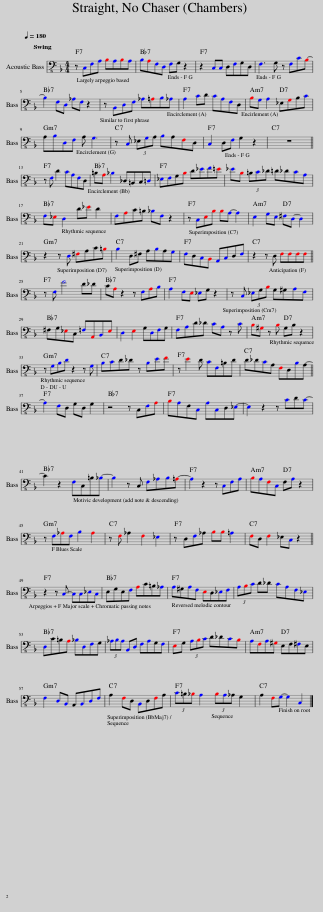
X:1
%%score 1 2
L:1/8
Q:1/4=180
M:4/4
I:linebreak $
K:F
V:1 bass transpose=-12
V:2 treble
V:1
 z C,F,A, B,A,B,A, | B,A,F,D, F,G, z2 | z2 C,C, D,F,G,D, | F,3 G, z F,CB,- |$ B,2 F,D, _A,F, z2 | %5
 z B,,D,F, _A,=A,B,_A, | A,2 CD CA,F,D, | B,G, A,2 _E,G,B,C |$ A,B,D,F, A, G,3 | z C, (3_E,G,A, B,A,F,D, | %10
 C,2 D,F, G,2 z2 | z8 ||$ z F, D2 CA,F,D, | =B,A, _B,2 _D,=B,,C,=D, | _E,F,G,B, D_EF=E | %15
 _EB, (3=B,C_D =D_DCA, |$ F,_E, D,2 D_E D2 | F,A,C=B, _B,F, z2 | z C,E,B, B,A,- A,2 | E,2 G,E, ^F,D,- D,2 |$ %20
 z2 z D, ^F,A,C=B, | B,2 D,^F, A,B,A,G, | F,D,C,B,, A,,C,D,F, | z2 z D, F,F,F,F, ||$ z F, F4 D_D | %25
 CA, z2 z F,A,B, | A,2 F,E, _E,G, z2 | z C, (3_E,G,B, G,^G,A,F, |$ ^F,G,_E,C, =F,A,,B,,E, | D,2 E,2 G,D,F,G, | %30
 F,A,D_D CA, z C | B,^G, z B, G,B, z2 |$ z G,B,D z2 z G, | B,CD_D z B,EF | z E2 D CF,=B,D | %35
 D_DCA, F,D,B,A,- ||$ A,2 F,D, G,D, G,2 | z4 z C,F,A, | B,A,F,C, A,C,D,_E,- | E,2 z2 z CDC- |$ %40
 C2 z2 F,C,=B,_B,- | B,2 z C, F,_A,B,=A,- | A,2 z2 z C,F,A, | B,A,F,C, F,A, z2 |$ z F,_A,F, B,2 A,2 | %45
 z F, _A,2 F,2 _E,2 | z D,F,_A, B,B, =A,2 | F,D, F,2 _E,C, z2 ||$ z2 z C,- C,C,_E,C, | E,G,E,F, A,C=B,_A, | %50
 A,^G,A,F, E,D,_E,F, | (3A,B,C D_D CA,F,_E, |$ D,C=B,A, _B,D,F,G, | (3_A,B,A, B,,D, F,A,G,F, | E,G, (3A,B,C D_DCB, | %55
 A,F,A,^G, E,F,^F,E, |$ F,2 D,B,, A,,B,,D,F, | A,2 F,D, B,,D,F,A, | (3C=B,_B, A,2 (3B,A,_A, G,2 | A,2 F,G,- G,2 C,2 |] %60
V:2
!p! [FAc_e] z z [FAce] z4 | [F_ABd] z z [FABd] z4 | [FAc_e] z z [FAce] z4 | [FAc_e] z z [FAce] z4 |$ [F_ABd] z z [FABd] z4 | %5
 [F_ABd] z z [FABd] z4 | [FAc_e] z z [FAce] z4 | [Aceg] z z [Acd^f] z4 |$ [GBdf] z z [GBdf] z4 | [GBce] z z [GBce] z4 | %10
 [FAc_e] z z [FAce] z4 | [GBce] z z [GBce] z4 ||$ [FAc_e] z z [FAce] z4 | [F_ABd] z z [FABd] z4 | [FAc_e] z z [FAce] z4 | %15
 [FAc_e] z z [FAce] z4 |$ [F_ABd] z z [FABd] z4 | [F_ABd] z z [FABd] z4 | [FAc_e] z z [FAce] z4 | [Aceg] z z [Acd^f] z4 |$ %20
 [GBdf] z z [GBdf] z4 | [GBce] z z [GBce] z4 | [FAc_e] z z [FAce] z4 | [GBce] z z [GBce] z4 ||$ [FAc_e] z z [FAce] z4 | %25
 [F_ABd] z z [FABd] z4 | [FAc_e] z z [FAce] z4 | [FAc_e] z z [FAce] z4 |$ [F_ABd] z z [FABd] z4 | [F_ABd] z z [FABd] z4 | %30
 [FAc_e] z z [FAce] z4 | [Aceg] z z [Acd^f] z4 |$ [GBdf] z z [GBdf] z4 | [GBce] z z [GBce] z4 | [FAc_e] z z [FAce] z4 | %35
 [GBce] z z [GBce] z4 ||$ [FAc_e] z z [FAce] z4 | [F_ABd] z z [FABd] z4 | [FAc_e] z z [FAce] z4 | [FAc_e] z z [FAce] z4 |$ %40
 [F_ABd] z z [FABd] z4 | [F_ABd] z z [FABd] z4 | [FAc_e] z z [FAce] z4 | [Aceg] z z [Acd^f] z4 |$ [GBdf] z z [GBdf] z4 | %45
 [GBce] z z [GBce] z4 | [FAc_e] z z [FAce] z4 | [GBce] z z [GBce] z4 ||$ [FAc_e] z z [FAce] z4 | [F_ABd] z z [FABd] z4 | %50
 [FAc_e] z z [FAce] z4 | [FAc_e] z z [FAce] z4 |$ [F_ABd] z z [FABd] z4 | [F_ABd] z z [FABd] z4 | [FAc_e] z z [FAce] z4 | %55
 [Aceg] z z [Acd^f] z4 |$ [GBdf] z z [GBdf] z4 | [GBce] z z [GBce] z4 | [FAc_e] z z [FAce] z4 | [GBce] z z [GBce] z4 |] %60
